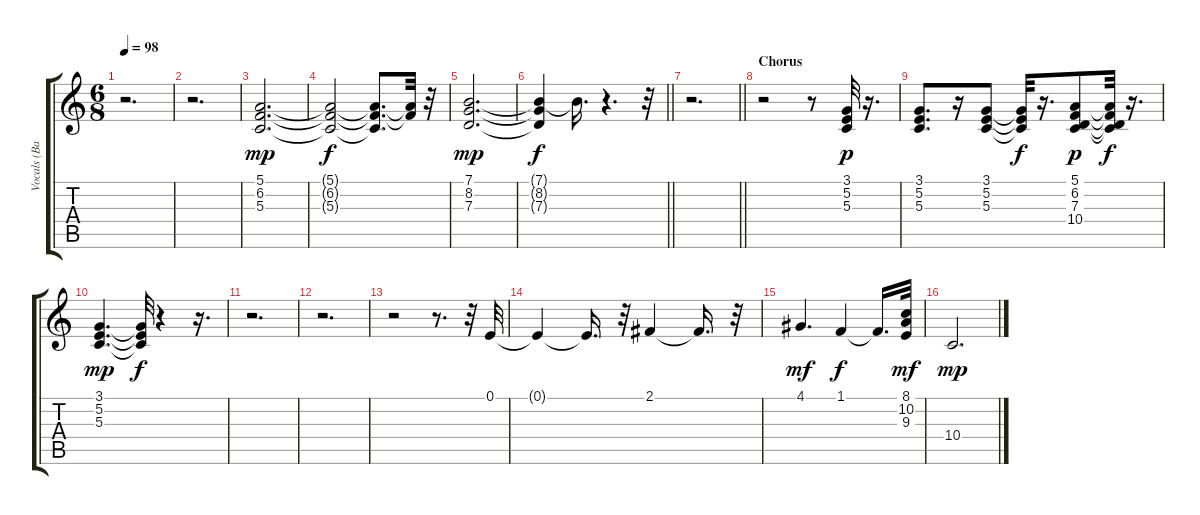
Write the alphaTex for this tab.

\track ("Vocals (Background)" "Vocals (Ba") {instrument choiraahs}
\staff {score tabs}
\tuning (E4 B3 G3 D3 A2 E2) {hide}
\ts (6 8)
\tempo 98
\clef g2
\ks c
r.2{d dy f} |
r.2{d} |
(5.1 6.2 5.3).2{d dy mp} |
(5.1{t} 6.2{t} 5.3{t}).2{dy f} (5.1{t} 6.2{t} 5.3{t}).8{d} (5.1{t} 6.2{t}).32 r.32 |
(7.1 8.2 7.3).2{d dy mp} |
\barLineRight lightlight
(7.1{t} 8.2{t} 7.3{t}).4{dy f} 7.1{t}.16{d} r.4{d} r.32 |
\barLineRight lightlight
r.2{d} |
\section ("" "Chorus")
r.2 r.8 (3.1 5.2 5.3).32{dy p} r.16{d} |
(3.1 5.2 5.3).8{d} r.16 (3.1 5.2 5.3).8 (3.1{t} 5.2{t} 5.3{t}).32{dy f} r.16{d} (5.1 6.2 7.3 10.4).8{dy p} (5.1{t} 6.2{t} 7.3{t} 10.4{t}).32{dy f} r.16{d} |
(3.1 5.2 5.3).4{d dy mp} (3.1{t} 5.2{t} 5.3{t}).32{dy f} r.4 r.16{d} |
r.2{d} |
r.2{d} |
r.2 r.8{d} r.32 0.1.32 |
0.1{t}.4 0.1{t}.16{d} r.32 2.1.4 2.1{t}.16{d} r.32 |
4.1.4{d dy mf} 1.1.4{dy f} 1.1{t}.16{d} (8.1 10.2 9.3).32{dy mf} |
10.4.2{d dy mp}
